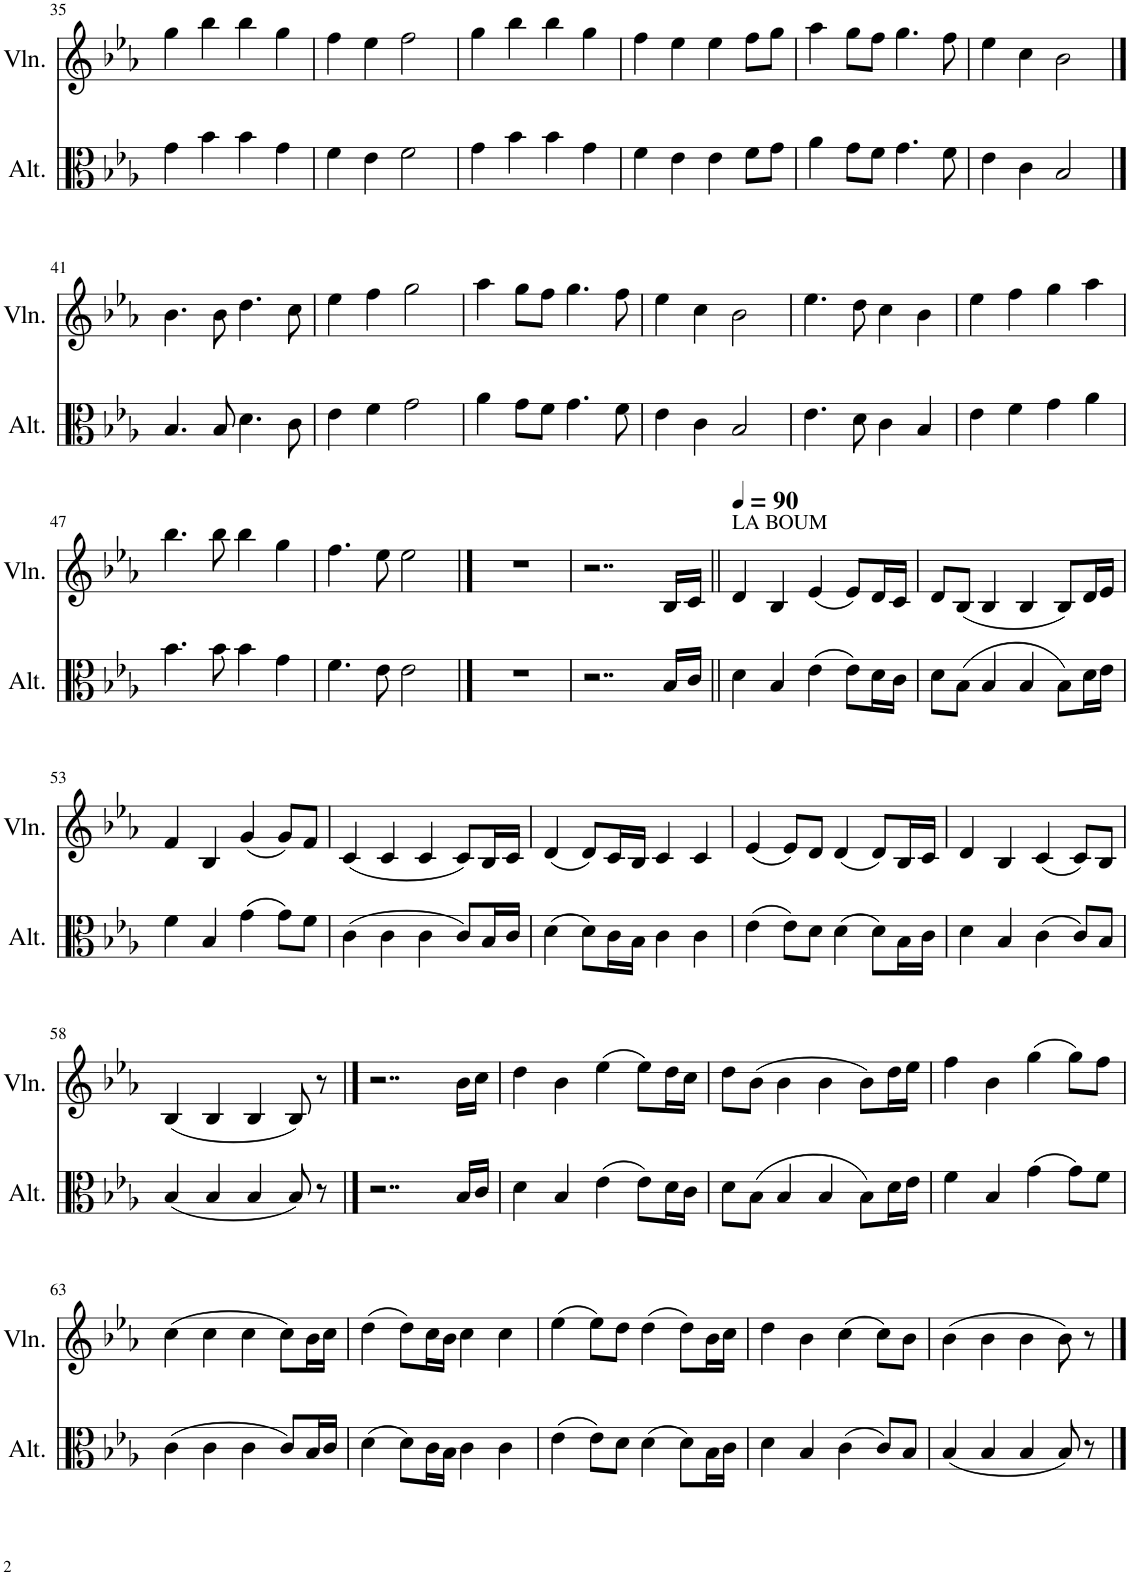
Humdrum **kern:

**kern	**kern
*part2	*part1
*staff2	*staff1
*I"Alto	*I"Violon
*I'Alt.	*I'Vln.
!!LO:PB:g=z
*clefC3	*clefG2
*k[b-e-a-]	*k[b-e-a-]
*M4/4	*M4/4
=35	=35
4g\	4gg\
4b-\	4bb-\
4b-\	4bb-\
4g\	4gg\
=36	=36
4f\	4ff\
4e-\	4ee-\
2f\	2ff\
=37	=37
4g\	4gg\
4b-\	4bb-\
4b-\	4bb-\
4g\	4gg\
=38	=38
4f\	4ff\
4e-\	4ee-\
4e-\	4ee-\
8f\L	8ff\L
8g\J	8gg\J
=39	=39
4a-\	4aa-\
8g\L	8gg\L
8f\J	8ff\J
4.g\	4.gg\
8f\	8ff\
=40	=40
4e-\	4ee-\
4c\	4cc\
2B-/	2b-\
!!LO:LB:g=z
==41	==41
4.B-/	4.b-\
8B-/	8b-\
4.d\	4.dd\
8c\	8cc\
=42	=42
4e-\	4ee-\
4f\	4ff\
2g\	2gg\
=43	=43
4a-\	4aa-\
8g\L	8gg\L
8f\J	8ff\J
4.g\	4.gg\
8f\	8ff\
=44	=44
4e-\	4ee-\
4c\	4cc\
2B-/	2b-\
=45	=45
4.e-\	4.ee-\
8d\	8dd\
4c\	4cc\
4B-/	4b-\
=46	=46
4e-\	4ee-\
4f\	4ff\
4g\	4gg\
4a-\	4aa-\
!!LO:LB:g=z
=47	=47
4.b-\	4.bb-\
8b-\	8bb-\
4b-\	4bb-\
4g\	4gg\
=48	=48
4.f\	4.ff\
8e-\	8ee-\
2e-\	2ee-\
==49	==49
1r	1r
=50	=50
2..r	2..r
16B-/LL	16B-/LL
16c/JJ	16c/JJ
=51||	=51||
*	*MM90
!	!LO:TX:a:t=LA BOUM
4d\	4d/
4B-/	4B-/
(4e-\	(4e-/
8e-\L)	8e-/L)
16d\L	16d/L
16c\JJ	16c/JJ
=52	=52
8d\L	8d/L
(8B-\J	(8B-/J
4B-/	4B-/
4B-/	4B-/
8B-\L)	8B-/L)
16d\L	16d/L
16e-\JJ	16e-/JJ
!!LO:LB:g=z
=53	=53
4f\	4f/
4B-/	4B-/
(4g\	(4g/
8g\L)	8g/L)
8f\J	8f/J
=54	=54
(4c\	(4c/
4c\	4c/
4c\	4c/
8c/L)	8c/L)
16B-/L	16B-/L
16c/JJ	16c/JJ
=55	=55
(4d\	(4d/
8d\L)	8d/L)
16c\L	16c/L
16B-\JJ	16B-/JJ
4c\	4c/
4c\	4c/
=56	=56
(4e-\	(4e-/
8e-\L)	8e-/L)
8d\J	8d/J
(4d\	(4d/
8d\L)	8d/L)
16B-\L	16B-/L
16c\JJ	16c/JJ
=57	=57
4d\	4d/
4B-/	4B-/
(4c\	(4c/
8c/L)	8c/L)
8B-/J	8B-/J
!!LO:LB:g=z
=58	=58
(4B-/	(4B-/
4B-/	4B-/
4B-/	4B-/
8B-/)	8B-/)
8r	8r
==59	==59
2..r	2..r
16B-/LL	16b-\LL
16c/JJ	16cc\JJ
=60	=60
4d\	4dd\
4B-/	4b-\
(4e-\	(4ee-\
8e-\L)	8ee-\L)
16d\L	16dd\L
16c\JJ	16cc\JJ
=61	=61
8d\L	8dd\L
(8B-\J	(8b-\J
4B-/	4b-\
4B-/	4b-\
8B-\L)	8b-\L)
16d\L	16dd\L
16e-\JJ	16ee-\JJ
=62	=62
4f\	4ff\
4B-/	4b-\
(4g\	(4gg\
8g\L)	8gg\L)
8f\J	8ff\J
!!LO:LB:g=z
=63	=63
(4c\	(4cc\
4c\	4cc\
4c\	4cc\
8c/L)	8cc\L)
16B-/L	16b-\L
16c/JJ	16cc\JJ
=64	=64
(4d\	(4dd\
8d\L)	8dd\L)
16c\L	16cc\L
16B-\JJ	16b-\JJ
4c\	4cc\
4c\	4cc\
=65	=65
(4e-\	(4ee-\
8e-\L)	8ee-\L)
8d\J	8dd\J
(4d\	(4dd\
8d\L)	8dd\L)
16B-\L	16b-\L
16c\JJ	16cc\JJ
=66	=66
4d\	4dd\
4B-/	4b-\
(4c\	(4cc\
8c/L)	8cc\L)
8B-/J	8b-\J
=67	=67
(4B-/	(4b-\
4B-/	4b-\
4B-/	4b-\
8B-/)	8b-\)
8r	8r
==	==
*-	*-
